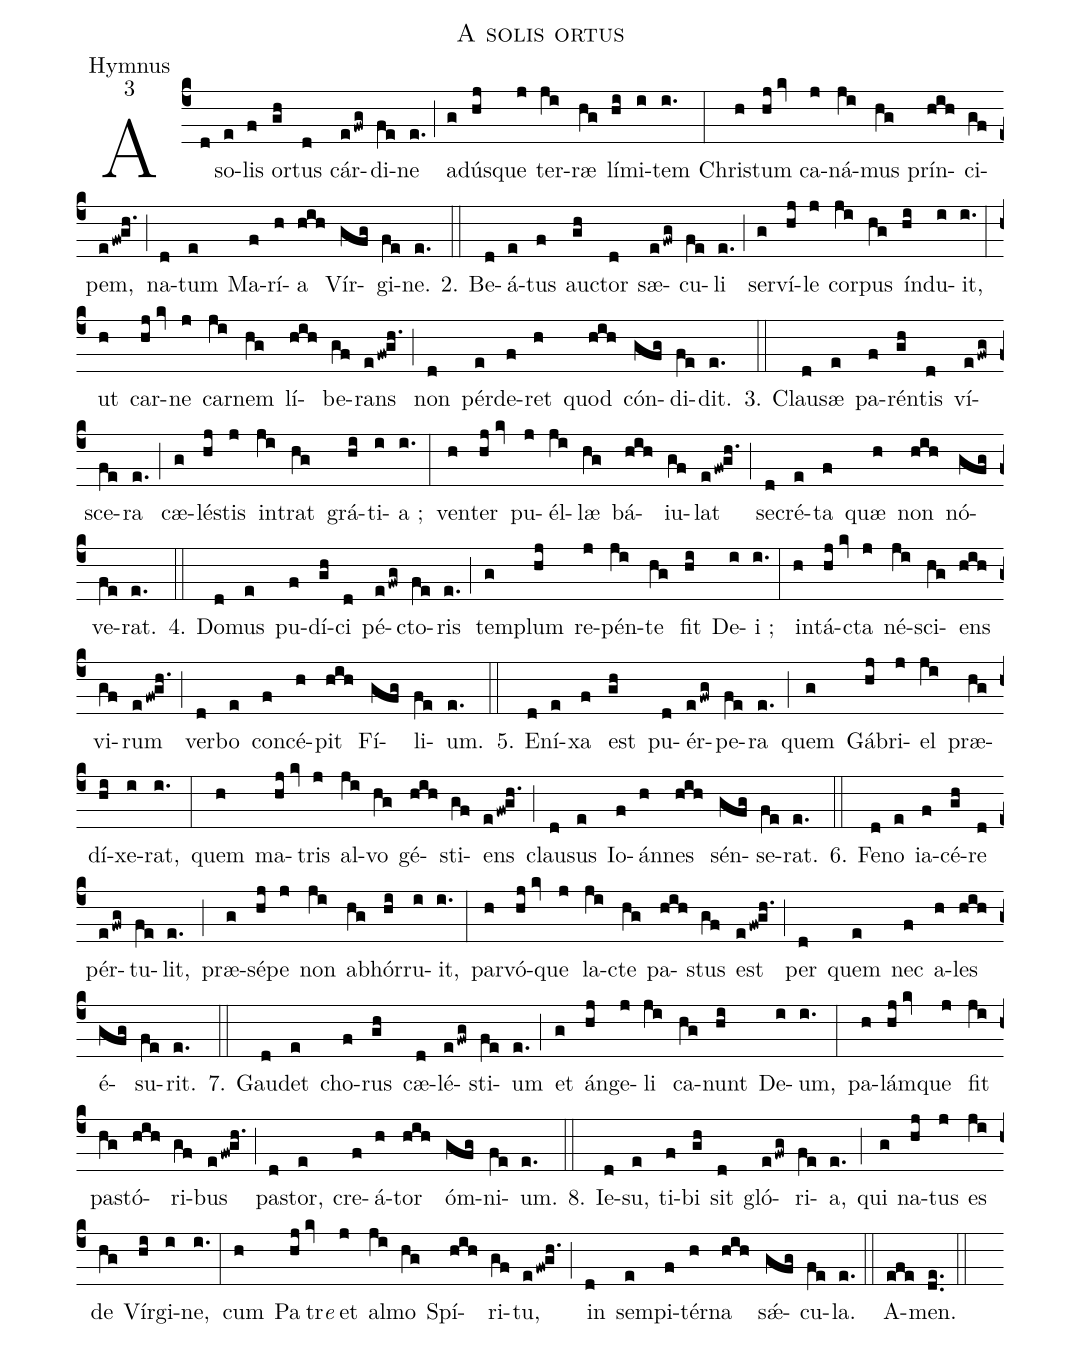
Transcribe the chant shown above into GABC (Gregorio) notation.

name:A solis ortus;
office-part:Hymnus;
mode:3;
%%
(c4)A(d) so(e)lis(f) or(gh)tus(d) cár(efwg)di(fe)ne(e.) (;)
ad(g)ús(hj)que(j) ter(ji)ræ(hg) lí(hi)mi(i)tem(i.) (:)
Chri(h)stum(hj//kv) ca(j)ná(ji)mus(hg) prín(hih)ci(gf)pem,(efw!gh.) (;)
na(d)tum(e) Ma(f)rí(h)a(hih) Vír(gfg)gi(fe)ne.(e.) (::)
2. Be(d)á(e)tus(f) au(gh)ctor(d) sæ(efwg)cu(fe)li(e.) (;)
ser(g)ví(hj)le(j) cor(ji)pus(hg) ín(hi)du(i)it,(i.) (:)
ut(h) car(hj//kv)ne(j) car(ji)nem(hg) lí(hih)be(gf)rans(efw!gh.) (;)
non(d) pér(e)de(f)ret(h) quod(hih) cón(gfg)di(fe)dit.(e.) (::)
3. Clau(d)sæ(e) pa(f)rén(gh)tis(d) ví(efwg)sce(fe)ra(e.) (;)
cæ(g)lé(hj)stis(j) in(ji)trat(hg) grá(hi)ti(i)a ;(i.) (:)
ven(h)ter(hj//kv) pu(j)él(ji)læ(hg) bá(hih)iu(gf)lat(efw!gh.) (;)
se(d)cré(e)ta(f) quæ(h) non(hih) nó(gfg)ve(fe)rat.(e.) (::)
4. Do(d)mus(e) pu(f)dí(gh)ci(d) pé(efwg)cto(fe)ris(e.) (;)
tem(g)plum(hj) re(j)pén(ji)te(hg) fit(hi) De(i)i ;(i.) (:)
in(h)tá(hj//kv)cta(j) né(ji)sci(hg)ens(hih) vi(gf)rum(efw!gh.) (;)
ver(d)bo(e) con(f)cé(h)pit(hih) Fí(gfg)li(fe)um.(e.) (::)
5. E(d)ní(e)xa(f) est(gh) pu(d)ér(efwg)pe(fe)ra(e.) (;)
quem(g) Gá(hj)bri(j)el(ji) præ(hg)dí(hi)xe(i)rat,(i.) (:)
quem(h) ma(hj//kv)tris(j) al(ji)vo(hg) gé(hih)sti(gf)ens(efw!gh.) (;)
clau(d)sus(e) Io(f)án(h)nes(hih) sén(gfg)se(fe)rat.(e.) (::)
6. Fe(d)no(e) ia(f)cé(gh)re(d) pér(efwg)tu(fe)lit,(e.) (;)
præ(g)sé(hj)pe(j) non(ji) a(hg)bhór(hi)ru(i)it,(i.) (:)
par(h)vó(hj//kv)que(j) la(ji)cte(hg) pa(hih)stus(gf) est(efw!gh.) (;)
per(d) quem(e) nec(f) a(h)les(hih) é(gfg)su(fe)rit.(e.) (::)
7. Gau(d)det(e) cho(f)rus(gh) cæ(d)lé(efwg)sti(fe)um(e.) (;)
et(g) án(hj)ge(j)li(ji) ca(hg)nunt(hi) De(i)um,(i.) (:)
pa(h)lám(hj//kv)que(j) fit(ji) pa(hg)stó(hih)ri(gf)bus(efw!gh.) (;)
pa(d)stor,(e) cre(f)á(h)tor(hih) óm(gfg)ni(fe)um.(e.) (::)
8. Ie(d)su,(e) ti(f)bi(gh) sit(d) gló(efwg)ri(fe)a,(e.) (;)
qui(g) na(hj)tus(j) es(ji) de(hg) Vír(hi)gi(i)ne,(i.) (:)
cum(h) Pa(hj//kv)tr<i>e</i>() et(j) al(ji)mo(hg) Spí(hih)ri(gf)tu,(efw!gh.) (;)
in(d) sem(e)pi(f)tér(h)na(hih) s<sp>'æ</sp>(gfg)cu(fe)la.(e.) (::)
A(efe)men.(de..) (::)
